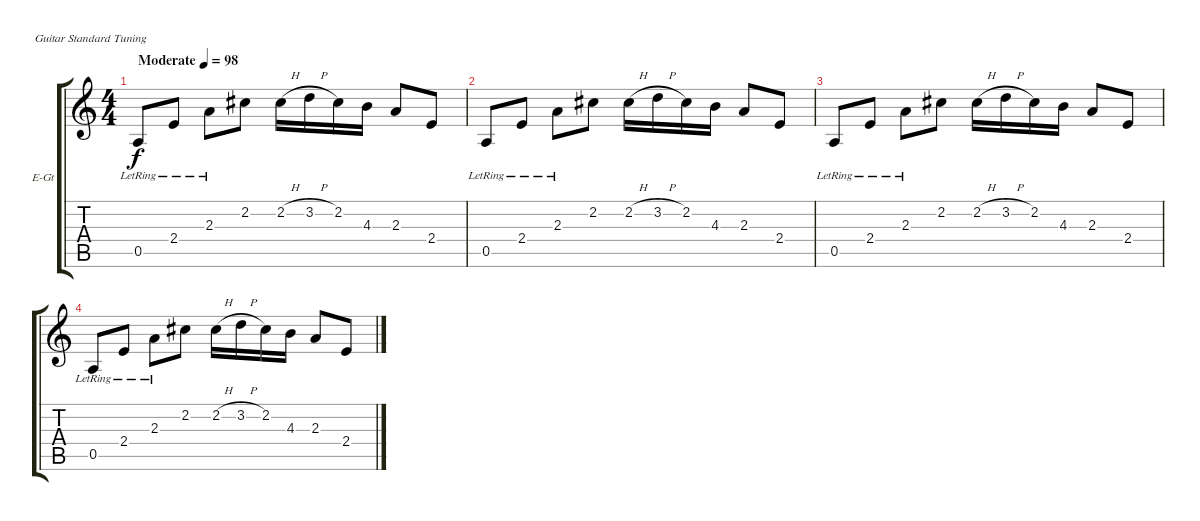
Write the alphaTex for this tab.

\bracketExtendMode groupsimilarinstruments
\firstSystemTrackNameOrientation horizontal
\otherSystemsTrackNameOrientation horizontal
\track ("Clean Guitar" "E-Gt") {instrument electricguitarclean}
\staff {score tabs}
\tuning (E4 B3 G3 D3 A2 E2)
\ts (4 4)
\beaming (8 2 2 2 2)
\tempo (98 "Moderate")
\clef g2
\scale
0.485477
\ks c
0.5{lr}.8{dy f instrument electricguitarclean} 2.4{lr}.8 2.3{lr}.8 2.2.8 2.2{h}.16 3.2{h}.16 2.2.16 4.3.16 2.3.8 2.4.8 |
\scale
0.257261 0.5{lr}.8 2.4{lr}.8 2.3{lr}.8 2.2.8 2.2{h}.16 3.2{h}.16 2.2.16 4.3.16 2.3.8 2.4.8 |
\scale
0.257261 0.5{lr}.8 2.4{lr}.8 2.3{lr}.8 2.2.8 2.2{h}.16 3.2{h}.16 2.2.16 4.3.16 2.3.8 2.4.8 |
0.5{lr}.8 2.4{lr}.8 2.3{lr}.8 2.2.8 2.2{h}.16 3.2{h}.16 2.2.16 4.3.16 2.3.8 2.4.8
